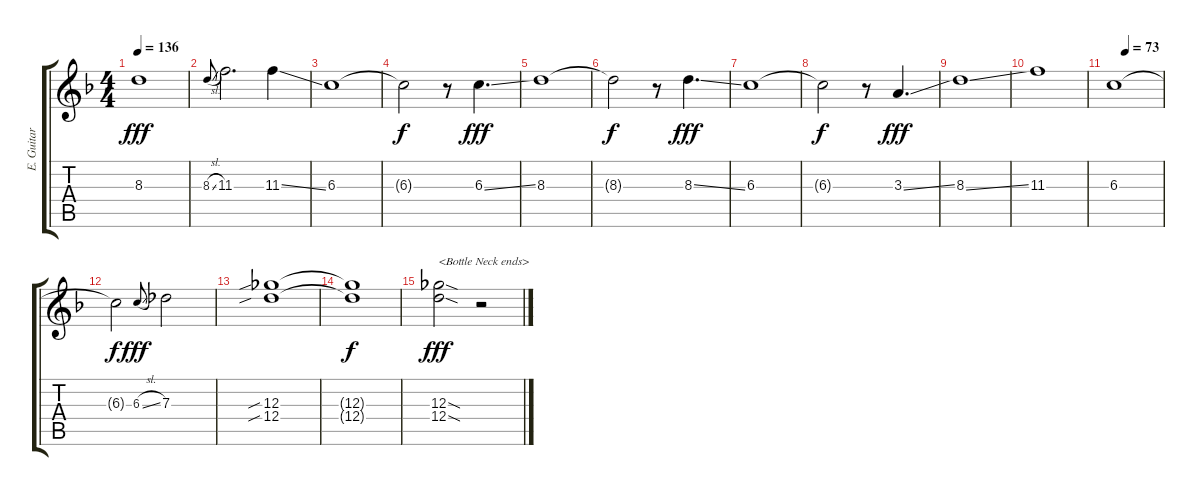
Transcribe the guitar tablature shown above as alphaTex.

\track ("E. Guitar IV" "E. Guitar ") {instrument electricguitarclean}
\staff {score tabs}
\tuning (D4 A3 Gb3 D3 A2 D2) {hide}
\ts (4 4)
\tempo 136
\clef g2
\ks f
8.3.1{dy fff} |
8.3{sl}.8{gr onbeat} 11.3.2{d} 11.3{ss}.4 |
6.3.1 |
6.3{t}.2{dy f} r.8 6.3{ss}.4{d dy fff} |
8.3.1 |
8.3{t}.2{dy f} r.8 8.3{ss}.4{d dy fff} |
6.3.1 |
6.3{t}.2{dy f} r.8 3.3{ss}.4{d dy fff} |
8.3{ss}.1 |
11.3.1 |
\tempo (73 0.25)
6.3.1 |
6.3{t}.2{dy f} 6.3{sl}.8{gr onbeat dy fff} 7.3.2 |
(12.3{sib} 12.4{sib}).1 |
(12.3{t} 12.4{t}).1{dy f} |
(12.3{sod} 12.4{sod}).2{txt "<Bottle Neck ends>" dy fff} r.2
